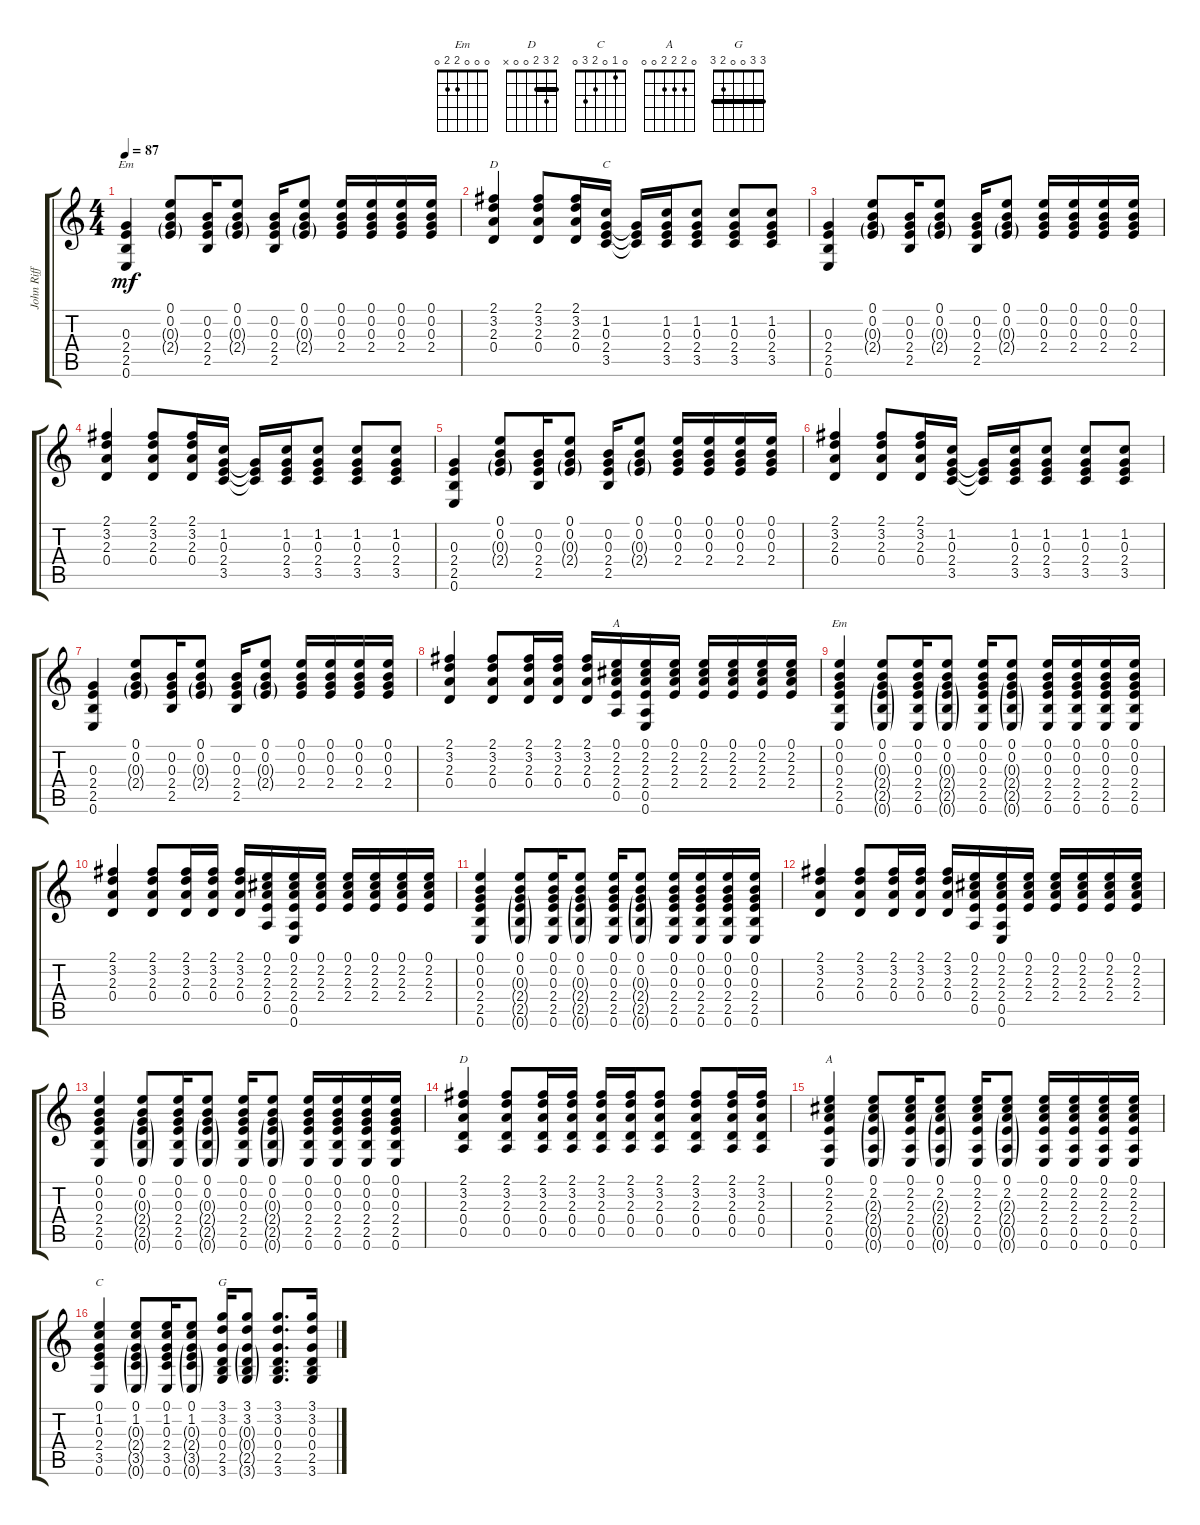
\track ("John Riff Guitar" "John Riff ") {instrument acousticguitarsteel}
\staff {score tabs}
\tuning (E4 B3 G3 D3 A2 E2) {hide}
\chord ("Em" x x 0 2 2 0)
\chord ("D" 2 3 2 0 x x) {barre 2}
\chord ("C" x 1 0 2 3 x)
\chord ("A" 0 2 2 2 0 x)
\chord ("Em" 0 0 0 2 2 0)
\chord ("D" 2 3 2 0 0 x) {barre 2}
\chord ("A" 0 2 2 2 0 0)
\chord ("C" 0 1 0 2 3 0)
\chord ("G" 3 3 0 0 2 3) {barre 3}
\ts (4 4)
\tempo 87
\clef g2
\ks c
(0.3 2.4 2.5 0.6).4{ch "Em" dy mf} (0.1 0.2 0.3{g} 2.4{g}).8 (0.2 0.3 2.4 2.5).16 (0.1 0.2 0.3{g} 2.4{g}).8 (0.2 0.3 2.4 2.5).16 (0.1 0.2 0.3{g} 2.4{g}).8 (0.1 0.2 0.3 2.4).16 (0.1 0.2 0.3 2.4).16 (0.1 0.2 0.3 2.4).16 (0.1 0.2 0.3 2.4).16 |
(2.1 3.2 2.3 0.4).4{ch "D"} (2.1 3.2 2.3 0.4).8 (2.1 3.2 2.3 0.4).16 (1.2 0.3 2.4 3.5).16{ch "C"} (0.3{t} 2.4{t} 3.5{t}).16 (1.2 0.3 2.4 3.5).16 (1.2 0.3 2.4 3.5).8 (1.2 0.3 2.4 3.5).8 (1.2 0.3 2.4 3.5).8 |
(0.3 2.4 2.5 0.6).4 (0.1 0.2 0.3{g} 2.4{g}).8 (0.2 0.3 2.4 2.5).16 (0.1 0.2 0.3{g} 2.4{g}).8 (0.2 0.3 2.4 2.5).16 (0.1 0.2 0.3{g} 2.4{g}).8 (0.1 0.2 0.3 2.4).16 (0.1 0.2 0.3 2.4).16 (0.1 0.2 0.3 2.4).16 (0.1 0.2 0.3 2.4).16 |
(2.1 3.2 2.3 0.4).4 (2.1 3.2 2.3 0.4).8 (2.1 3.2 2.3 0.4).16 (1.2 0.3 2.4 3.5).16 (0.3{t} 2.4{t} 3.5{t}).16 (1.2 0.3 2.4 3.5).16 (1.2 0.3 2.4 3.5).8 (1.2 0.3 2.4 3.5).8 (1.2 0.3 2.4 3.5).8 |
(0.3 2.4 2.5 0.6).4 (0.1 0.2 0.3{g} 2.4{g}).8 (0.2 0.3 2.4 2.5).16 (0.1 0.2 0.3{g} 2.4{g}).8 (0.2 0.3 2.4 2.5).16 (0.1 0.2 0.3{g} 2.4{g}).8 (0.1 0.2 0.3 2.4).16 (0.1 0.2 0.3 2.4).16 (0.1 0.2 0.3 2.4).16 (0.1 0.2 0.3 2.4).16 |
(2.1 3.2 2.3 0.4).4 (2.1 3.2 2.3 0.4).8 (2.1 3.2 2.3 0.4).16 (1.2 0.3 2.4 3.5).16 (0.3{t} 2.4{t} 3.5{t}).16 (1.2 0.3 2.4 3.5).16 (1.2 0.3 2.4 3.5).8 (1.2 0.3 2.4 3.5).8 (1.2 0.3 2.4 3.5).8 |
(0.3 2.4 2.5 0.6).4{volume 14 balance 8} (0.1 0.2 0.3{g} 2.4{g}).8 (0.2 0.3 2.4 2.5).16 (0.1 0.2 0.3{g} 2.4{g}).8 (0.2 0.3 2.4 2.5).16 (0.1 0.2 0.3{g} 2.4{g}).8 (0.1 0.2 0.3 2.4).16 (0.1 0.2 0.3 2.4).16 (0.1 0.2 0.3 2.4).16 (0.1 0.2 0.3 2.4).16 |
(2.1 3.2 2.3 0.4).4 (2.1 3.2 2.3 0.4).8 (2.1 3.2 2.3 0.4).16 (2.1 3.2 2.3 0.4).16 (2.1 3.2 2.3 0.4).16 (0.1 2.2 2.3 2.4 0.5).16{ch "A"} (0.1 2.2 2.3 2.4 0.5 0.6).16 (0.1 2.2 2.3 2.4).16 (0.1 2.2 2.3 2.4).16 (0.1 2.2 2.3 2.4).16 (0.1 2.2 2.3 2.4).16 (0.1 2.2 2.3 2.4).16 |
(0.1 0.2 0.3 2.4 2.5 0.6).4{ch "Em"} (0.1 0.2 0.3{g} 2.4{g} 2.5{g} 0.6{g}).8 (0.1 0.2 0.3 2.4 2.5 0.6).16 (0.1 0.2 0.3{g} 2.4{g} 2.5{g} 0.6{g}).8 (0.1 0.2 0.3 2.4 2.5 0.6).16 (0.1 0.2 0.3{g} 2.4{g} 2.5{g} 0.6{g}).8 (0.1 0.2 0.3 2.4 2.5 0.6).16 (0.1 0.2 0.3 2.4 2.5 0.6).16 (0.1 0.2 0.3 2.4 2.5 0.6).16 (0.1 0.2 0.3 2.4 2.5 0.6).16 |
(2.1 3.2 2.3 0.4).4 (2.1 3.2 2.3 0.4).8 (2.1 3.2 2.3 0.4).16 (2.1 3.2 2.3 0.4).16 (2.1 3.2 2.3 0.4).16 (0.1 2.2 2.3 2.4 0.5).16 (0.1 2.2 2.3 2.4 0.5 0.6).16 (0.1 2.2 2.3 2.4).16 (0.1 2.2 2.3 2.4).16 (0.1 2.2 2.3 2.4).16 (0.1 2.2 2.3 2.4).16 (0.1 2.2 2.3 2.4).16 |
(0.1 0.2 0.3 2.4 2.5 0.6).4 (0.1 0.2 0.3{g} 2.4{g} 2.5{g} 0.6{g}).8 (0.1 0.2 0.3 2.4 2.5 0.6).16 (0.1 0.2 0.3{g} 2.4{g} 2.5{g} 0.6{g}).8 (0.1 0.2 0.3 2.4 2.5 0.6).16 (0.1 0.2 0.3{g} 2.4{g} 2.5{g} 0.6{g}).8 (0.1 0.2 0.3 2.4 2.5 0.6).16 (0.1 0.2 0.3 2.4 2.5 0.6).16 (0.1 0.2 0.3 2.4 2.5 0.6).16 (0.1 0.2 0.3 2.4 2.5 0.6).16 |
(2.1 3.2 2.3 0.4).4 (2.1 3.2 2.3 0.4).8 (2.1 3.2 2.3 0.4).16 (2.1 3.2 2.3 0.4).16 (2.1 3.2 2.3 0.4).16 (0.1 2.2 2.3 2.4 0.5).16 (0.1 2.2 2.3 2.4 0.5 0.6).16 (0.1 2.2 2.3 2.4).16 (0.1 2.2 2.3 2.4).16 (0.1 2.2 2.3 2.4).16 (0.1 2.2 2.3 2.4).16 (0.1 2.2 2.3 2.4).16 |
(0.1 0.2 0.3 2.4 2.5 0.6).4 (0.1 0.2 0.3{g} 2.4{g} 2.5{g} 0.6{g}).8 (0.1 0.2 0.3 2.4 2.5 0.6).16 (0.1 0.2 0.3{g} 2.4{g} 2.5{g} 0.6{g}).8 (0.1 0.2 0.3 2.4 2.5 0.6).16 (0.1 0.2 0.3{g} 2.4{g} 2.5{g} 0.6{g}).8 (0.1 0.2 0.3 2.4 2.5 0.6).16 (0.1 0.2 0.3 2.4 2.5 0.6).16 (0.1 0.2 0.3 2.4 2.5 0.6).16 (0.1 0.2 0.3 2.4 2.5 0.6).16 |
(2.1 3.2 2.3 0.4 0.5).4{ch "D"} (2.1 3.2 2.3 0.4 0.5).8 (2.1 3.2 2.3 0.4 0.5).16 (2.1 3.2 2.3 0.4 0.5).16 (2.1 3.2 2.3 0.4 0.5).16 (2.1 3.2 2.3 0.4 0.5).16 (2.1 3.2 2.3 0.4 0.5).8 (2.1 3.2 2.3 0.4 0.5).8 (2.1 3.2 2.3 0.4 0.5).16 (2.1 3.2 2.3 0.4 0.5).16 |
(0.1 2.2 2.3 2.4 0.5 0.6).4{ch "A"} (0.1 2.2 2.3{g} 2.4{g} 0.5{g} 0.6{g}).8 (0.1 2.2 2.3 2.4 0.5 0.6).16 (0.1 2.2 2.3{g} 2.4{g} 0.5{g} 0.6{g}).8 (0.1 2.2 2.3 2.4 0.5 0.6).16 (0.1 2.2 2.3{g} 2.4{g} 0.5{g} 0.6{g}).8 (0.1 2.2 2.3 2.4 0.5 0.6).16 (0.1 2.2 2.3 2.4 0.5 0.6).16 (0.1 2.2 2.3 2.4 0.5 0.6).16 (0.1 2.2 2.3 2.4 0.5 0.6).16 |
(0.1 1.2 0.3 2.4 3.5 0.6).4{ch "C" volume 10 balance 4} (0.1 1.2 0.3{g} 2.4{g} 3.5{g} 0.6{g}).8 (0.1 1.2 0.3 2.4 3.5 0.6).16 (0.1 1.2 0.3{g} 2.4{g} 3.5{g} 0.6{g}).8 (3.1 3.2 0.3 0.4 2.5 3.6).16{ch "G"} (3.1 3.2 0.3{g} 0.4{g} 2.5{g} 3.6{g}).8 (3.1 3.2 0.3 0.4 2.5 3.6).8{d} (3.1 3.2 0.3 0.4 2.5 3.6).16
